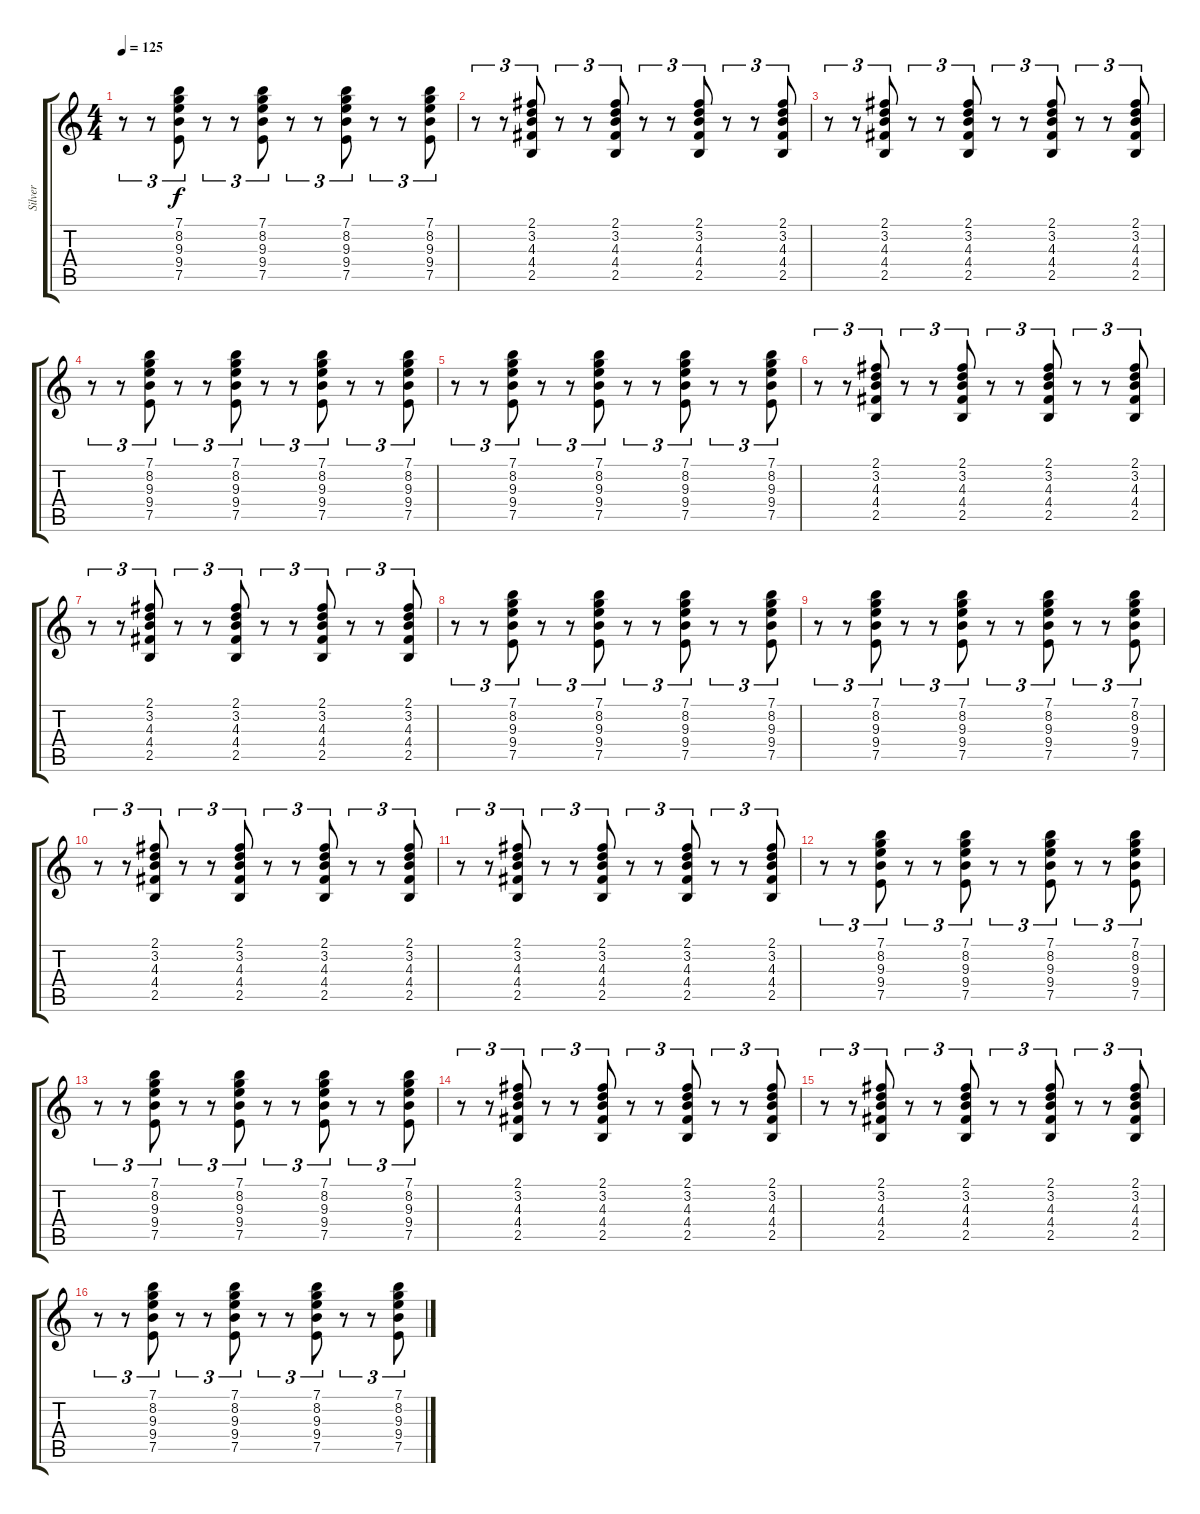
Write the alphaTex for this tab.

\track ("Silver" "Silver") {instrument distortionguitar}
\staff {score tabs}
\tuning (E4 B3 G3 D3 A2 E2) {hide}
\ts (4 4)
\tempo 125
\clef g2
\ks c
r.8{tu (3 2) dy f} r.8{tu (3 2)} (7.1 8.2 9.3 9.4 7.5).8{tu (3 2)} r.8{tu (3 2)} r.8{tu (3 2)} (7.1 8.2 9.3 9.4 7.5).8{tu (3 2)} r.8{tu (3 2)} r.8{tu (3 2)} (7.1 8.2 9.3 9.4 7.5).8{tu (3 2)} r.8{tu (3 2)} r.8{tu (3 2)} (7.1 8.2 9.3 9.4 7.5).8{tu (3 2)} |
r.8{tu (3 2)} r.8{tu (3 2)} (2.1 3.2 4.3 4.4 2.5).8{tu (3 2)} r.8{tu (3 2)} r.8{tu (3 2)} (2.1 3.2 4.3 4.4 2.5).8{tu (3 2)} r.8{tu (3 2)} r.8{tu (3 2)} (2.1 3.2 4.3 4.4 2.5).8{tu (3 2)} r.8{tu (3 2)} r.8{tu (3 2)} (2.1 3.2 4.3 4.4 2.5).8{tu (3 2)} |
r.8{tu (3 2)} r.8{tu (3 2)} (2.1 3.2 4.3 4.4 2.5).8{tu (3 2)} r.8{tu (3 2)} r.8{tu (3 2)} (2.1 3.2 4.3 4.4 2.5).8{tu (3 2)} r.8{tu (3 2)} r.8{tu (3 2)} (2.1 3.2 4.3 4.4 2.5).8{tu (3 2)} r.8{tu (3 2)} r.8{tu (3 2)} (2.1 3.2 4.3 4.4 2.5).8{tu (3 2)} |
r.8{tu (3 2)} r.8{tu (3 2)} (7.1 8.2 9.3 9.4 7.5).8{tu (3 2)} r.8{tu (3 2)} r.8{tu (3 2)} (7.1 8.2 9.3 9.4 7.5).8{tu (3 2)} r.8{tu (3 2)} r.8{tu (3 2)} (7.1 8.2 9.3 9.4 7.5).8{tu (3 2)} r.8{tu (3 2)} r.8{tu (3 2)} (7.1 8.2 9.3 9.4 7.5).8{tu (3 2)} |
r.8{tu (3 2)} r.8{tu (3 2)} (7.1 8.2 9.3 9.4 7.5).8{tu (3 2)} r.8{tu (3 2)} r.8{tu (3 2)} (7.1 8.2 9.3 9.4 7.5).8{tu (3 2)} r.8{tu (3 2)} r.8{tu (3 2)} (7.1 8.2 9.3 9.4 7.5).8{tu (3 2)} r.8{tu (3 2)} r.8{tu (3 2)} (7.1 8.2 9.3 9.4 7.5).8{tu (3 2)} |
r.8{tu (3 2)} r.8{tu (3 2)} (2.1 3.2 4.3 4.4 2.5).8{tu (3 2)} r.8{tu (3 2)} r.8{tu (3 2)} (2.1 3.2 4.3 4.4 2.5).8{tu (3 2)} r.8{tu (3 2)} r.8{tu (3 2)} (2.1 3.2 4.3 4.4 2.5).8{tu (3 2)} r.8{tu (3 2)} r.8{tu (3 2)} (2.1 3.2 4.3 4.4 2.5).8{tu (3 2)} |
r.8{tu (3 2)} r.8{tu (3 2)} (2.1 3.2 4.3 4.4 2.5).8{tu (3 2)} r.8{tu (3 2)} r.8{tu (3 2)} (2.1 3.2 4.3 4.4 2.5).8{tu (3 2)} r.8{tu (3 2)} r.8{tu (3 2)} (2.1 3.2 4.3 4.4 2.5).8{tu (3 2)} r.8{tu (3 2)} r.8{tu (3 2)} (2.1 3.2 4.3 4.4 2.5).8{tu (3 2)} |
r.8{tu (3 2)} r.8{tu (3 2)} (7.1 8.2 9.3 9.4 7.5).8{tu (3 2)} r.8{tu (3 2)} r.8{tu (3 2)} (7.1 8.2 9.3 9.4 7.5).8{tu (3 2)} r.8{tu (3 2)} r.8{tu (3 2)} (7.1 8.2 9.3 9.4 7.5).8{tu (3 2)} r.8{tu (3 2)} r.8{tu (3 2)} (7.1 8.2 9.3 9.4 7.5).8{tu (3 2)} |
r.8{tu (3 2)} r.8{tu (3 2)} (7.1 8.2 9.3 9.4 7.5).8{tu (3 2)} r.8{tu (3 2)} r.8{tu (3 2)} (7.1 8.2 9.3 9.4 7.5).8{tu (3 2)} r.8{tu (3 2)} r.8{tu (3 2)} (7.1 8.2 9.3 9.4 7.5).8{tu (3 2)} r.8{tu (3 2)} r.8{tu (3 2)} (7.1 8.2 9.3 9.4 7.5).8{tu (3 2)} |
r.8{tu (3 2)} r.8{tu (3 2)} (2.1 3.2 4.3 4.4 2.5).8{tu (3 2)} r.8{tu (3 2)} r.8{tu (3 2)} (2.1 3.2 4.3 4.4 2.5).8{tu (3 2)} r.8{tu (3 2)} r.8{tu (3 2)} (2.1 3.2 4.3 4.4 2.5).8{tu (3 2)} r.8{tu (3 2)} r.8{tu (3 2)} (2.1 3.2 4.3 4.4 2.5).8{tu (3 2)} |
r.8{tu (3 2)} r.8{tu (3 2)} (2.1 3.2 4.3 4.4 2.5).8{tu (3 2)} r.8{tu (3 2)} r.8{tu (3 2)} (2.1 3.2 4.3 4.4 2.5).8{tu (3 2)} r.8{tu (3 2)} r.8{tu (3 2)} (2.1 3.2 4.3 4.4 2.5).8{tu (3 2)} r.8{tu (3 2)} r.8{tu (3 2)} (2.1 3.2 4.3 4.4 2.5).8{tu (3 2)} |
r.8{tu (3 2)} r.8{tu (3 2)} (7.1 8.2 9.3 9.4 7.5).8{tu (3 2)} r.8{tu (3 2)} r.8{tu (3 2)} (7.1 8.2 9.3 9.4 7.5).8{tu (3 2)} r.8{tu (3 2)} r.8{tu (3 2)} (7.1 8.2 9.3 9.4 7.5).8{tu (3 2)} r.8{tu (3 2)} r.8{tu (3 2)} (7.1 8.2 9.3 9.4 7.5).8{tu (3 2)} |
r.8{tu (3 2)} r.8{tu (3 2)} (7.1 8.2 9.3 9.4 7.5).8{tu (3 2)} r.8{tu (3 2)} r.8{tu (3 2)} (7.1 8.2 9.3 9.4 7.5).8{tu (3 2)} r.8{tu (3 2)} r.8{tu (3 2)} (7.1 8.2 9.3 9.4 7.5).8{tu (3 2)} r.8{tu (3 2)} r.8{tu (3 2)} (7.1 8.2 9.3 9.4 7.5).8{tu (3 2)} |
r.8{tu (3 2)} r.8{tu (3 2)} (2.1 3.2 4.3 4.4 2.5).8{tu (3 2)} r.8{tu (3 2)} r.8{tu (3 2)} (2.1 3.2 4.3 4.4 2.5).8{tu (3 2)} r.8{tu (3 2)} r.8{tu (3 2)} (2.1 3.2 4.3 4.4 2.5).8{tu (3 2)} r.8{tu (3 2)} r.8{tu (3 2)} (2.1 3.2 4.3 4.4 2.5).8{tu (3 2)} |
r.8{tu (3 2)} r.8{tu (3 2)} (2.1 3.2 4.3 4.4 2.5).8{tu (3 2)} r.8{tu (3 2)} r.8{tu (3 2)} (2.1 3.2 4.3 4.4 2.5).8{tu (3 2)} r.8{tu (3 2)} r.8{tu (3 2)} (2.1 3.2 4.3 4.4 2.5).8{tu (3 2)} r.8{tu (3 2)} r.8{tu (3 2)} (2.1 3.2 4.3 4.4 2.5).8{tu (3 2)} |
r.8{tu (3 2)} r.8{tu (3 2)} (7.1 8.2 9.3 9.4 7.5).8{tu (3 2)} r.8{tu (3 2)} r.8{tu (3 2)} (7.1 8.2 9.3 9.4 7.5).8{tu (3 2)} r.8{tu (3 2)} r.8{tu (3 2)} (7.1 8.2 9.3 9.4 7.5).8{tu (3 2)} r.8{tu (3 2)} r.8{tu (3 2)} (7.1 8.2 9.3 9.4 7.5).8{tu (3 2)}
